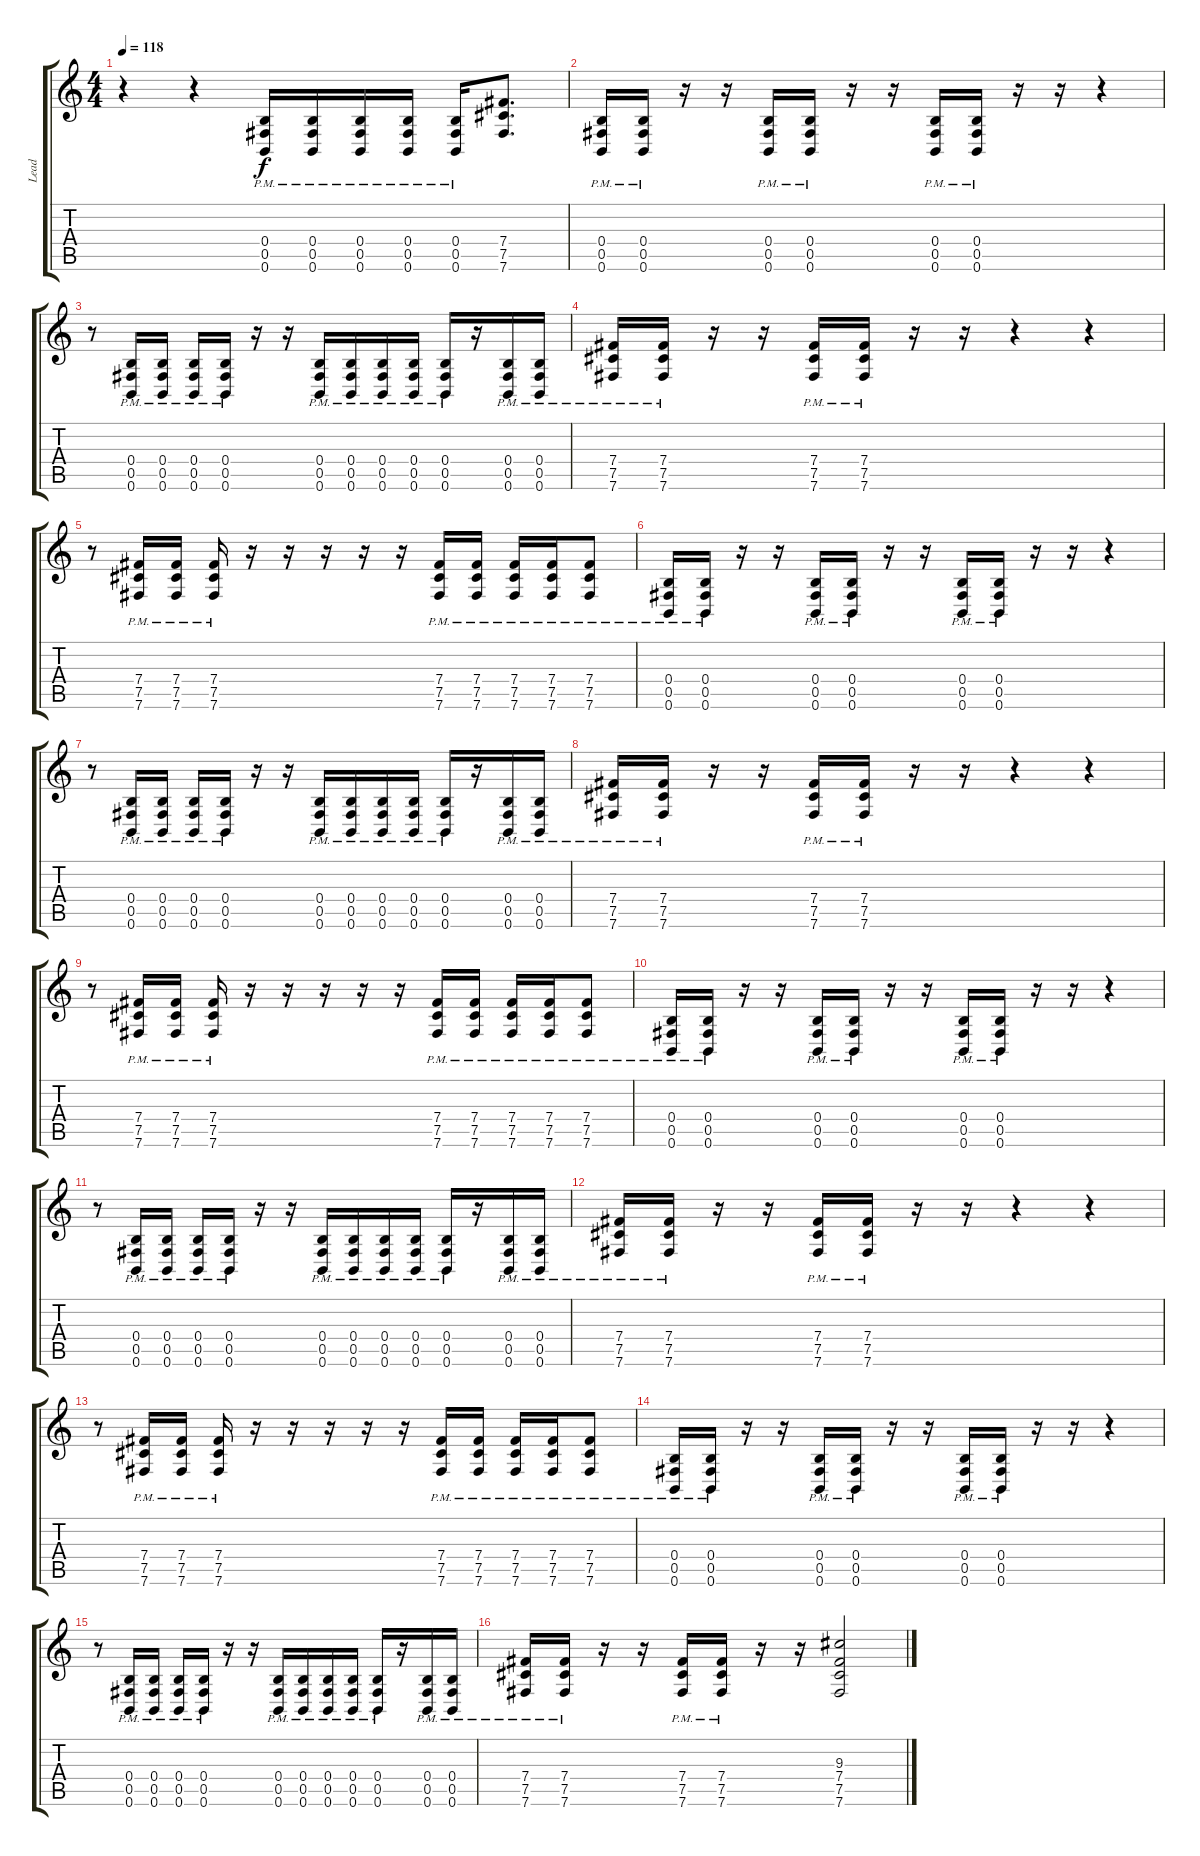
\track ("Lead" "Lead") {instrument overdrivenguitar}
\staff {score tabs}
\tuning (Db4 Ab3 E3 B2 Gb2 B1) {hide}
\ts (4 4)
\tempo 118
\clef g2
\ks c
r.4{dy f} r.4 (0.4{pm} 0.5{pm} 0.6{pm}).16 (0.4{pm} 0.5{pm} 0.6{pm}).16 (0.4{pm} 0.5{pm} 0.6{pm}).16 (0.4{pm} 0.5{pm} 0.6{pm}).16 (0.4{pm} 0.5{pm} 0.6{pm}).16 (7.4 7.5 7.6).8{d} |
(0.4{pm} 0.5{pm} 0.6{pm}).16 (0.4{pm} 0.5{pm} 0.6{pm}).16 r.16 r.16 (0.4{pm} 0.5{pm} 0.6{pm}).16 (0.4{pm} 0.5{pm} 0.6{pm}).16 r.16 r.16 (0.4{pm} 0.5{pm} 0.6{pm}).16 (0.4{pm} 0.5{pm} 0.6{pm}).16 r.16 r.16 r.4 |
r.8 (0.4{pm} 0.5{pm} 0.6{pm}).16 (0.4{pm} 0.5{pm} 0.6{pm}).16 (0.4{pm} 0.5{pm} 0.6{pm}).16 (0.4{pm} 0.5{pm} 0.6{pm}).16 r.16 r.16 (0.4{pm} 0.5{pm} 0.6{pm}).16 (0.4{pm} 0.5{pm} 0.6{pm}).16 (0.4{pm} 0.5{pm} 0.6{pm}).16 (0.4{pm} 0.5{pm} 0.6{pm}).16 (0.4{pm} 0.5{pm} 0.6{pm}).16 r.16 (0.4{pm} 0.5{pm} 0.6{pm}).16 (0.4{pm} 0.5{pm} 0.6{pm}).16 |
(7.4{pm} 7.5{pm} 7.6{pm}).16 (7.4{pm} 7.5{pm} 7.6{pm}).16 r.16 r.16 (7.4{pm} 7.5{pm} 7.6{pm}).16 (7.4{pm} 7.5{pm} 7.6{pm}).16 r.16 r.16 r.4 r.4 |
r.8 (7.4{pm} 7.5{pm} 7.6{pm}).16 (7.4{pm} 7.5{pm} 7.6{pm}).16 (7.4{pm} 7.5{pm} 7.6{pm}).16 r.16 r.16 r.16 r.16 r.16 (7.4{pm} 7.5{pm} 7.6{pm}).16 (7.4{pm} 7.5{pm} 7.6{pm}).16 (7.4{pm} 7.5{pm} 7.6{pm}).16 (7.4{pm} 7.5{pm} 7.6{pm}).16 (7.4{pm} 7.5{pm} 7.6{pm}).8 |
(0.4{pm} 0.5{pm} 0.6{pm}).16 (0.4{pm} 0.5{pm} 0.6{pm}).16 r.16 r.16 (0.4{pm} 0.5{pm} 0.6{pm}).16 (0.4{pm} 0.5{pm} 0.6{pm}).16 r.16 r.16 (0.4{pm} 0.5{pm} 0.6{pm}).16 (0.4{pm} 0.5{pm} 0.6{pm}).16 r.16 r.16 r.4 |
r.8 (0.4{pm} 0.5{pm} 0.6{pm}).16 (0.4{pm} 0.5{pm} 0.6{pm}).16 (0.4{pm} 0.5{pm} 0.6{pm}).16 (0.4{pm} 0.5{pm} 0.6{pm}).16 r.16 r.16 (0.4{pm} 0.5{pm} 0.6{pm}).16 (0.4{pm} 0.5{pm} 0.6{pm}).16 (0.4{pm} 0.5{pm} 0.6{pm}).16 (0.4{pm} 0.5{pm} 0.6{pm}).16 (0.4{pm} 0.5{pm} 0.6{pm}).16 r.16 (0.4{pm} 0.5{pm} 0.6{pm}).16 (0.4{pm} 0.5{pm} 0.6{pm}).16 |
(7.4{pm} 7.5{pm} 7.6{pm}).16 (7.4{pm} 7.5{pm} 7.6{pm}).16 r.16 r.16 (7.4{pm} 7.5{pm} 7.6{pm}).16 (7.4{pm} 7.5{pm} 7.6{pm}).16 r.16 r.16 r.4 r.4 |
r.8 (7.4{pm} 7.5{pm} 7.6{pm}).16 (7.4{pm} 7.5{pm} 7.6{pm}).16 (7.4{pm} 7.5{pm} 7.6{pm}).16 r.16 r.16 r.16 r.16 r.16 (7.4{pm} 7.5{pm} 7.6{pm}).16 (7.4{pm} 7.5{pm} 7.6{pm}).16 (7.4{pm} 7.5{pm} 7.6{pm}).16 (7.4{pm} 7.5{pm} 7.6{pm}).16 (7.4{pm} 7.5{pm} 7.6{pm}).8 |
(0.4{pm} 0.5{pm} 0.6{pm}).16 (0.4{pm} 0.5{pm} 0.6{pm}).16 r.16 r.16 (0.4{pm} 0.5{pm} 0.6{pm}).16 (0.4{pm} 0.5{pm} 0.6{pm}).16 r.16 r.16 (0.4{pm} 0.5{pm} 0.6{pm}).16 (0.4{pm} 0.5{pm} 0.6{pm}).16 r.16 r.16 r.4 |
r.8 (0.4{pm} 0.5{pm} 0.6{pm}).16 (0.4{pm} 0.5{pm} 0.6{pm}).16 (0.4{pm} 0.5{pm} 0.6{pm}).16 (0.4{pm} 0.5{pm} 0.6{pm}).16 r.16 r.16 (0.4{pm} 0.5{pm} 0.6{pm}).16 (0.4{pm} 0.5{pm} 0.6{pm}).16 (0.4{pm} 0.5{pm} 0.6{pm}).16 (0.4{pm} 0.5{pm} 0.6{pm}).16 (0.4{pm} 0.5{pm} 0.6{pm}).16 r.16 (0.4{pm} 0.5{pm} 0.6{pm}).16 (0.4{pm} 0.5{pm} 0.6{pm}).16 |
(7.4{pm} 7.5{pm} 7.6{pm}).16 (7.4{pm} 7.5{pm} 7.6{pm}).16 r.16 r.16 (7.4{pm} 7.5{pm} 7.6{pm}).16 (7.4{pm} 7.5{pm} 7.6{pm}).16 r.16 r.16 r.4 r.4 |
r.8 (7.4{pm} 7.5{pm} 7.6{pm}).16 (7.4{pm} 7.5{pm} 7.6{pm}).16 (7.4{pm} 7.5{pm} 7.6{pm}).16 r.16 r.16 r.16 r.16 r.16 (7.4{pm} 7.5{pm} 7.6{pm}).16 (7.4{pm} 7.5{pm} 7.6{pm}).16 (7.4{pm} 7.5{pm} 7.6{pm}).16 (7.4{pm} 7.5{pm} 7.6{pm}).16 (7.4{pm} 7.5{pm} 7.6{pm}).8 |
(0.4{pm} 0.5{pm} 0.6{pm}).16 (0.4{pm} 0.5{pm} 0.6{pm}).16 r.16 r.16 (0.4{pm} 0.5{pm} 0.6{pm}).16 (0.4{pm} 0.5{pm} 0.6{pm}).16 r.16 r.16 (0.4{pm} 0.5{pm} 0.6{pm}).16 (0.4{pm} 0.5{pm} 0.6{pm}).16 r.16 r.16 r.4 |
r.8 (0.4{pm} 0.5{pm} 0.6{pm}).16 (0.4{pm} 0.5{pm} 0.6{pm}).16 (0.4{pm} 0.5{pm} 0.6{pm}).16 (0.4{pm} 0.5{pm} 0.6{pm}).16 r.16 r.16 (0.4{pm} 0.5{pm} 0.6{pm}).16 (0.4{pm} 0.5{pm} 0.6{pm}).16 (0.4{pm} 0.5{pm} 0.6{pm}).16 (0.4{pm} 0.5{pm} 0.6{pm}).16 (0.4{pm} 0.5{pm} 0.6{pm}).16 r.16 (0.4{pm} 0.5{pm} 0.6{pm}).16 (0.4{pm} 0.5{pm} 0.6{pm}).16 |
(7.4{pm} 7.5{pm} 7.6{pm}).16 (7.4{pm} 7.5{pm} 7.6{pm}).16 r.16 r.16 (7.4{pm} 7.5{pm} 7.6{pm}).16 (7.4{pm} 7.5{pm} 7.6{pm}).16 r.16 r.16 (9.3 7.4 7.5 7.6).2
